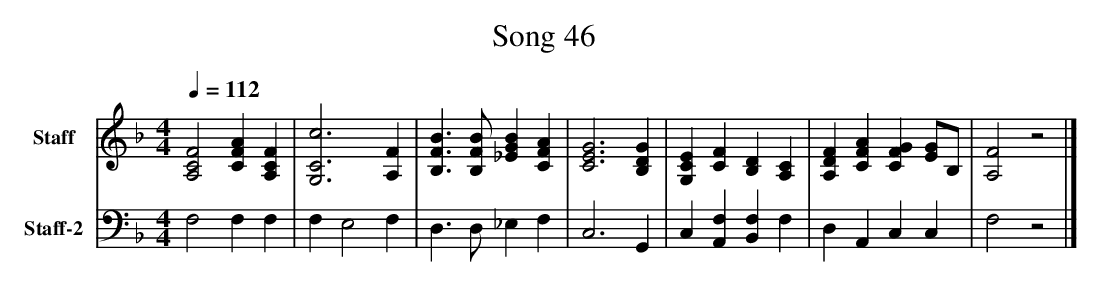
X:1
T: Song 46
L: 1/4
M: 4/4
Q: 1/4=112
V: P1 name="Staff"
V: P2 name="Staff-2"
K: F
[V: P1]  [A,2C2F2] [CFA] [A,CF] | [G,3C3c3] [A,F] | [B,3/F3/B3/] [B,/F/B/] [_EGB] [CFA] | [C3E3G3] [B,DG] | [G,CE] [CF] [B,D] [A,C] | [A,DF] [CFA] [CFG] [E/G/]B,/ | [A,2F2]z2|]
[V: P2]  F,2 F, F, | F, E,2 F, | D,3/ D,/ _E, F, | C,3 G,, | C, [A,,F,] [B,,F,] F, | D, A,, C, C, | F,2z2|]
